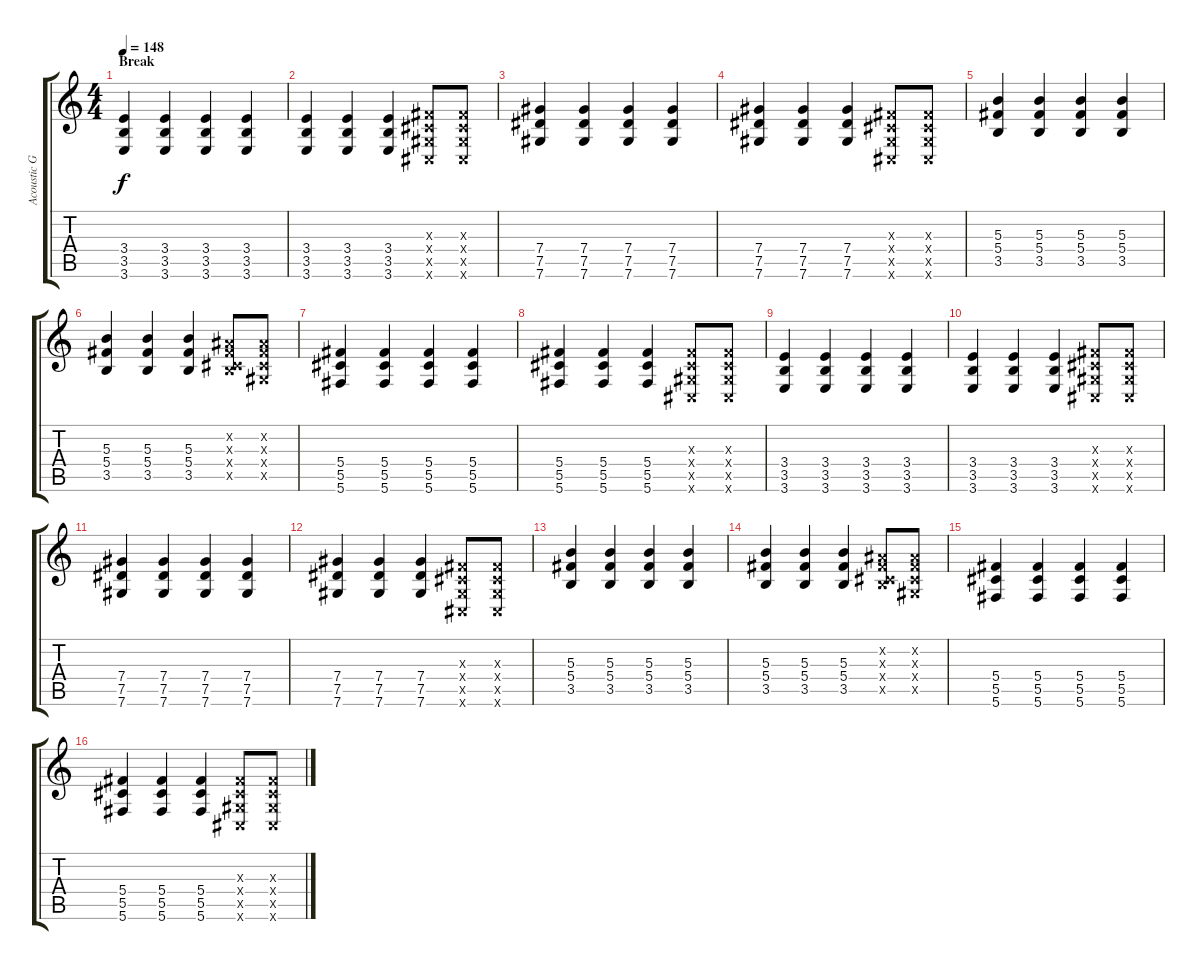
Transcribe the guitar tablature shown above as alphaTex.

\track ("Acoustic Guitar" "Acoustic G") {instrument acousticguitarsteel}
\staff {score tabs}
\tuning (Eb4 Bb3 Gb3 Db3 Ab2 Db2) {hide}
\ts (4 4)
\section ("" "Break")
\tempo 148
\clef g2
\ks c
(3.4 3.5 3.6).4{dy f} (3.4 3.5 3.6).4 (3.4 3.5 3.6).4 (3.4 3.5 3.6).4 |
(3.4 3.5 3.6).4 (3.4 3.5 3.6).4 (3.4 3.5 3.6).4 (0.3{x} 0.4{x} 0.5{x} 0.6{x}).8 (0.3{x} 0.4{x} 0.5{x} 0.6{x}).8 |
(7.4 7.5 7.6).4 (7.4 7.5 7.6).4 (7.4 7.5 7.6).4 (7.4 7.5 7.6).4 |
(7.4 7.5 7.6).4 (7.4 7.5 7.6).4 (7.4 7.5 7.6).4 (0.3{x} 0.4{x} 0.5{x} 0.6{x}).8 (0.3{x} 0.4{x} 0.5{x} 0.6{x}).8 |
(5.3 5.4 3.5).4 (5.3 5.4 3.5).4 (5.3 5.4 3.5).4 (5.3 5.4 3.5).4 |
(5.3 5.4 3.5).4 (5.3 5.4 3.5).4 (5.3 5.4 3.5).4 (0.2{x} 0.3{x} 0.4{x} 3.5{x}).8 (0.2{x} 0.3{x} 0.4{x} 0.5{x}).8 |
(5.4 5.5 5.6).4 (5.4 5.5 5.6).4 (5.4 5.5 5.6).4 (5.4 5.5 5.6).4 |
(5.4 5.5 5.6).4 (5.4 5.5 5.6).4 (5.4 5.5 5.6).4 (0.3{x} 0.4{x} 0.5{x} 0.6{x}).8 (0.3{x} 0.4{x} 0.5{x} 0.6{x}).8 |
(3.4 3.5 3.6).4 (3.4 3.5 3.6).4 (3.4 3.5 3.6).4 (3.4 3.5 3.6).4 |
(3.4 3.5 3.6).4 (3.4 3.5 3.6).4 (3.4 3.5 3.6).4 (0.3{x} 0.4{x} 0.5{x} 0.6{x}).8 (0.3{x} 0.4{x} 0.5{x} 0.6{x}).8 |
(7.4 7.5 7.6).4 (7.4 7.5 7.6).4 (7.4 7.5 7.6).4 (7.4 7.5 7.6).4 |
(7.4 7.5 7.6).4 (7.4 7.5 7.6).4 (7.4 7.5 7.6).4 (0.3{x} 0.4{x} 0.5{x} 0.6{x}).8 (0.3{x} 0.4{x} 0.5{x} 0.6{x}).8 |
(5.3 5.4 3.5).4 (5.3 5.4 3.5).4 (5.3 5.4 3.5).4 (5.3 5.4 3.5).4 |
(5.3 5.4 3.5).4 (5.3 5.4 3.5).4 (5.3 5.4 3.5).4 (0.2{x} 0.3{x} 0.4{x} 3.5{x}).8 (0.2{x} 0.3{x} 0.4{x} 0.5{x}).8 |
(5.4 5.5 5.6).4 (5.4 5.5 5.6).4 (5.4 5.5 5.6).4 (5.4 5.5 5.6).4 |
(5.4 5.5 5.6).4 (5.4 5.5 5.6).4 (5.4 5.5 5.6).4 (0.3{x} 0.4{x} 0.5{x} 0.6{x}).8 (0.3{x} 0.4{x} 0.5{x} 0.6{x}).8
